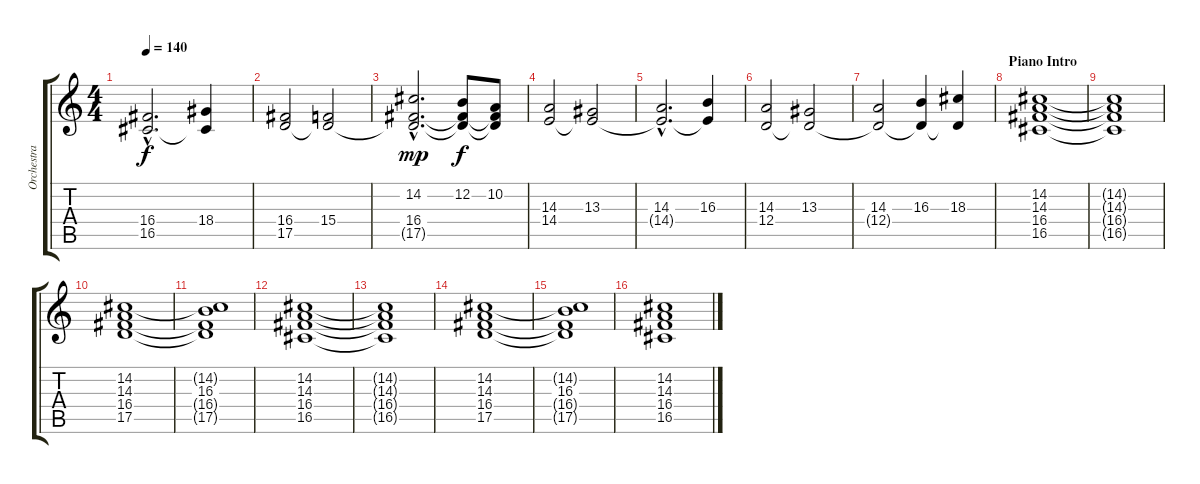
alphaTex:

\track ("Orchestra - Choirs" "Orchestra ") {instrument pad4choir}
\staff {score tabs}
\tuning (E4 B3 G3 D3 A2 E2) {hide}
\ts (4 4)
\tempo 140
\clef g2
\ks c
(16.4{hac} 16.5{hac t}).2{d dy f} (18.4 16.5{t}).4 |
(16.4 17.5).2 (15.4 17.5{t}).2 |
(14.2{hac} 16.4{hac} 17.5{hac t}).2{d dy mp} (12.2 16.4{t} 17.5{t}).8{dy f} (10.2 16.4{t} 17.5{t}).8 |
(14.3 14.4).2 (13.3 14.4{t}).2 |
(14.3{hac} 14.4{hac t}).2{d} (16.3 14.4{t}).4 |
(14.3 12.4).2 (13.3 12.4{t}).2 |
(14.3 12.4{t}).2 (16.3 12.4{t}).4 (18.3 12.4{t}).4 |
\section ("" "Piano Intro")
(14.2 14.3 16.4 16.5).1 |
(14.2{t} 14.3{t} 16.4{t} 16.5{t}).1 |
(14.2 14.3 16.4 17.5).1 |
(14.2{t} 16.3 16.4{t} 17.5{t}).1 |
(14.2 14.3 16.4 16.5).1 |
(14.2{t} 14.3{t} 16.4{t} 16.5{t}).1 |
(14.2 14.3 16.4 17.5).1 |
(14.2{t} 16.3 16.4{t} 17.5{t}).1 |
(14.2 14.3 16.4 16.5).1
